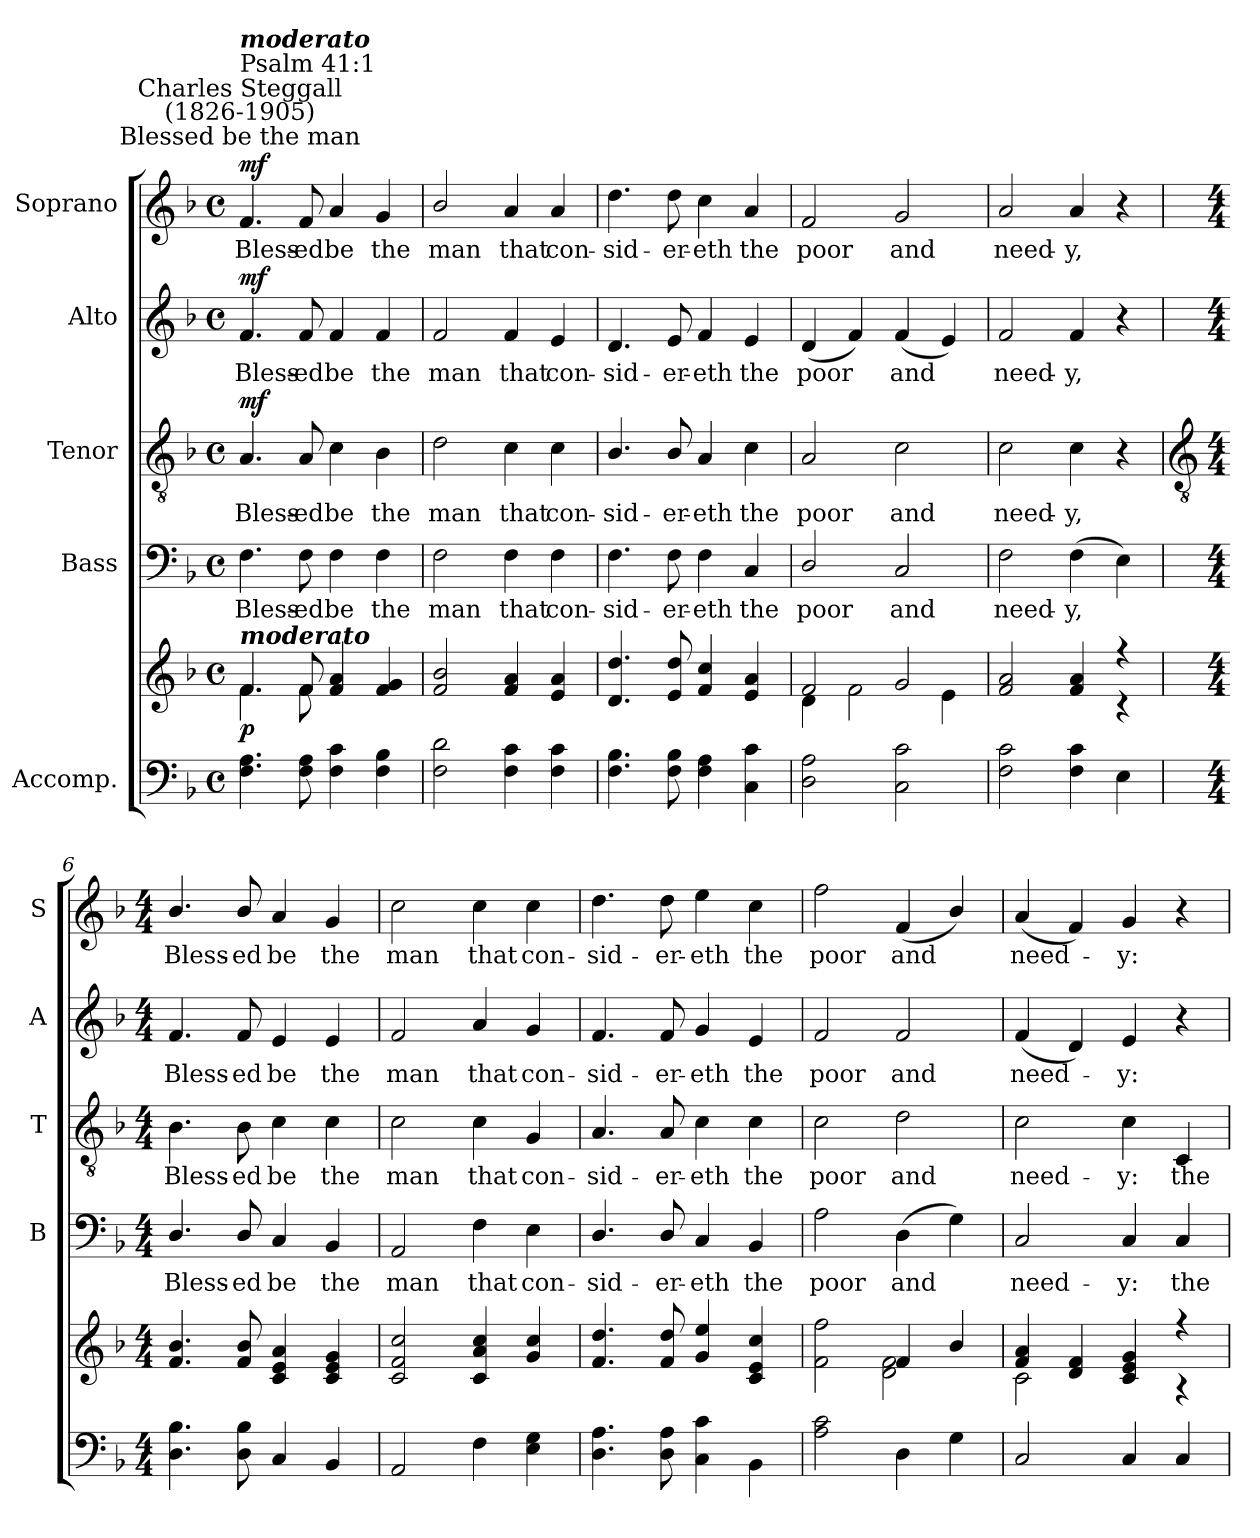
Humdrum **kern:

**kern	**kern	**dynam	**kern	**text	**kern	**text	**dynam	**kern	**text	**dynam	**kern	**text	**dynam
*part5	*part5	*part5	*part4	*part4	*part3	*part3	*part3	*part2	*part2	*part2	*part1	*part1	*part1
*staff6	*staff5	*staff5/6	*staff4	*staff4	*staff3	*staff3	*staff3	*staff2	*staff2	*staff2	*staff1	*staff1	*staff1
*I"Accomp.	*	*	*I"Bass	*	*I"Tenor	*	*	*I"Alto	*	*	*I"Soprano	*	*
*	*	*	*I'B	*	*I'T	*	*	*I'A	*	*	*I'S	*	*
*clefF4	*clefG2	*	*clefF4	*	*clefGv2	*	*	*clefG2	*	*	*clefG2	*	*
*k[b-]	*k[b-]	*	*k[b-]	*	*k[b-]	*	*	*k[b-]	*	*	*k[b-]	*	*
*F:	*F:	*	*F:	*	*F:	*	*	*F:	*	*	*F:	*	*
*M4/4	*M4/4	*	*M4/4	*	*M4/4	*	*	*M4/4	*	*	*M4/4	*	*
*met(c)	*met(c)	*	*met(c)	*	*met(c)	*	*	*met(c)	*	*	*met(c)	*	*
=1	=1	=1	=1	=1	=1	=1	=1	=1	=1	=1	=1	=1	=1
*	*^	*	*	*	*	*	*	*	*	*	*	*	*
!	!	!	!	!	!	!	!	!	!	!	!	!LO:TX:a:cj:t=Blessed be the man	!	!
!	!	!	!	!	!	!	!	!	!	!	!	!LO:TX:a:cj:t=Charles Steggall\n(1826-1905)	!	!
!	!	!	!	!	!	!	!	!	!	!	!	!LO:TX:a:t=Psalm 41&colon;1	!	!
!	!	!	!	!	!	!	!	!	!	!	!	!LO:TX:a:Bi:t=moderato	!	!
!	!LO:TX:a:Bi:t=moderato	!	!	!	!	!	!	!	!	!	!	!	!	!
!	!	!	!LO:DY:b	!	!LO:LY:b	!	!LO:LY:b	!LO:DY:b	!	!LO:LY:b	!LO:DY:b	!	!LO:LY:b	!LO:DY:b
4.F 4.A	4.f	4.f	p	4.F	Bless-	4.A	Bless-	mf	4.f	Bless-	mf	4.f	Bless-	mf
!	!	!	!	!	!LO:LY:b	!	!LO:LY:b	!	!	!LO:LY:b	!	!	!LO:LY:b	!
8F 8A	8f	8f	.	8F	-ed	8A	-ed	.	8f	-ed	.	8f	-ed	.
!	!	!	!	!	!LO:LY:b	!	!LO:LY:b	!	!	!LO:LY:b	!	!	!LO:LY:b	!
4F 4c	4f 4a	2ryy	.	4F	be	4c	be	.	4f	be	.	4a	be	.
!	!	!	!	!	!LO:LY:b	!	!LO:LY:b	!	!	!LO:LY:b	!	!	!LO:LY:b	!
4F 4B-	4f 4g	.	.	4F	the	4B-	the	.	4f	the	.	4g	the	.
=2	=2	=2	=2	=2	=2	=2	=2	=2	=2	=2	=2	=2	=2	=2
!	!	!	!	!	!LO:LY:b	!	!LO:LY:b	!	!	!LO:LY:b	!	!	!LO:LY:b	!
2F 2d	2f/ 2b-/	1ryy	.	2F	man	2d	man	.	2f	man	.	2b-/	man	.
!	!	!	!	!	!LO:LY:b	!	!LO:LY:b	!	!	!LO:LY:b	!	!	!LO:LY:b	!
4F 4c	4f 4a	.	.	4F	that	4c	that	.	4f	that	.	4a	that	.
!	!	!	!	!	!LO:LY:b	!	!LO:LY:b	!	!	!LO:LY:b	!	!	!LO:LY:b	!
4F 4c	4e 4a	.	.	4F	con-	4c	con-	.	4e	con-	.	4a	con-	.
=3	=3	=3	=3	=3	=3	=3	=3	=3	=3	=3	=3	=3	=3	=3
!	!	!	!	!	!LO:LY:b	!	!LO:LY:b	!	!	!LO:LY:b	!	!	!LO:LY:b	!
4.F 4.B-	4.d/ 4.dd/	1ryy	.	4.F	-sid-	4.B-/	-sid-	.	4.d	-sid-	.	4.dd	-sid-	.
!	!	!	!	!	!LO:LY:b	!	!LO:LY:b	!	!	!LO:LY:b	!	!	!LO:LY:b	!
8F 8B-	8e/ 8dd/	.	.	8F	-er-	8B-/	-er-	.	8e	-er-	.	8dd	-er-	.
!	!	!	!	!	!LO:LY:b	!	!LO:LY:b	!	!	!LO:LY:b	!	!	!LO:LY:b	!
4F 4A	4f/ 4cc/	.	.	4F	-eth	4A	-eth	.	4f	-eth	.	4cc	-eth	.
!	!	!	!	!	!LO:LY:b	!	!LO:LY:b	!	!	!LO:LY:b	!	!	!LO:LY:b	!
4C\ 4c\	4e 4a	.	.	4C	the	4c	the	.	4e	the	.	4a	the	.
=4	=4	=4	=4	=4	=4	=4	=4	=4	=4	=4	=4	=4	=4	=4
!	!	!	!	!	!LO:LY:b	!	!LO:LY:b	!	!	!LO:LY:b	!	!	!LO:LY:b	!
2D 2A	2f	4d\	.	2D/	poor	2A	poor	.	(<4d	poor	.	2f	poor	.
.	.	2f\	.	.	.	.	.	.	4f)	.	.	.	.	.
!	!	!	!	!	!LO:LY:b	!	!LO:LY:b	!	!	!LO:LY:b	!	!	!LO:LY:b	!
2C\ 2c\	2g	.	.	2C	and	2c	and	.	(<4f	and	.	2g	and	.
.	.	4e\	.	.	.	.	.	.	4e)	.	.	.	.	.
=5	=5	=5	=5	=5	=5	=5	=5	=5	=5	=5	=5	=5	=5	=5
!	!	!	!	!	!LO:LY:b	!	!LO:LY:b	!	!	!LO:LY:b	!	!	!LO:LY:b	!
2F 2c	2f 2a	2.ryy	.	2F	need-	2c	need-	.	2f	need-	.	2a	need-	.
!	!	!	!	!	!LO:LY:b	!	!LO:LY:b	!	!	!LO:LY:b	!	!	!LO:LY:b	!
4F 4c	4f 4a	.	.	(>4F	-y,	4c	-y,	.	4f	-y,	.	4a	-y,	.
4E	4r	4r	.	4E)	.	4r	.	.	4r	.	.	4r	.	.
!!LO:LB:g=z
=6	=6	=6	=6	=6	=6	=6	=6	=6	=6	=6	=6	=6	=6	=6
*	*	*	*	*	*	*clefGv2	*	*	*	*	*	*	*	*
*M4/4	*M4/4	*	*	*M4/4	*	*M4/4	*	*	*M4/4	*	*	*M4/4	*	*
!	!	!	!	!	!LO:LY:b	!	!LO:LY:b	!	!	!LO:LY:b	!	!	!LO:LY:b	!
4.D 4.B-	4.f/ 4.b-/	1ryy	.	4.D/	Bless-	4.B-	Bless-	.	4.f	Bless-	.	4.b-/	Bless-	.
!	!	!	!	!	!LO:LY:b	!	!LO:LY:b	!	!	!LO:LY:b	!	!	!LO:LY:b	!
8D 8B-	8f/ 8b-/	.	.	8D/	-ed	8B-	-ed	.	8f	-ed	.	8b-/	-ed	.
!	!	!	!	!	!LO:LY:b	!	!LO:LY:b	!	!	!LO:LY:b	!	!	!LO:LY:b	!
4C	4c 4e 4a	.	.	4C	be	4c	be	.	4e	be	.	4a	be	.
!	!	!	!	!	!LO:LY:b	!	!LO:LY:b	!	!	!LO:LY:b	!	!	!LO:LY:b	!
4BB-	4c 4e 4g	.	.	4BB-	the	4c	the	.	4e	the	.	4g	the	.
=7	=7	=7	=7	=7	=7	=7	=7	=7	=7	=7	=7	=7	=7	=7
!	!	!	!	!	!LO:LY:b	!	!LO:LY:b	!	!	!LO:LY:b	!	!	!LO:LY:b	!
2AA	2c 2f 2cc	1ryy	.	2AA	man	2c	man	.	2f	man	.	2cc	man	.
!	!	!	!	!	!LO:LY:b	!	!LO:LY:b	!	!	!LO:LY:b	!	!	!LO:LY:b	!
4F	4c 4a 4cc	.	.	4F	that	4c	that	.	4a	that	.	4cc	that	.
!	!	!	!	!	!LO:LY:b	!	!LO:LY:b	!	!	!LO:LY:b	!	!	!LO:LY:b	!
4E 4G	4g 4cc	.	.	4E	con-	4G	con-	.	4g	con-	.	4cc	con-	.
=8	=8	=8	=8	=8	=8	=8	=8	=8	=8	=8	=8	=8	=8	=8
!	!	!	!	!	!LO:LY:b	!	!LO:LY:b	!	!	!LO:LY:b	!	!	!LO:LY:b	!
4.D 4.A	4.f 4.dd	1ryy	.	4.D/	-sid-	4.A	-sid-	.	4.f	-sid-	.	4.dd	-sid-	.
!	!	!	!	!	!LO:LY:b	!	!LO:LY:b	!	!	!LO:LY:b	!	!	!LO:LY:b	!
8D 8A	8f 8dd	.	.	8D/	-er-	8A	-er-	.	8f	-er-	.	8dd	-er-	.
!	!	!	!	!	!LO:LY:b	!	!LO:LY:b	!	!	!LO:LY:b	!	!	!LO:LY:b	!
4C\ 4c\	4g 4ee	.	.	4C	-eth	4c	-eth	.	4g	-eth	.	4ee	-eth	.
!	!	!	!	!	!LO:LY:b	!	!LO:LY:b	!	!	!LO:LY:b	!	!	!LO:LY:b	!
4BB-\	4c/ 4e/ 4cc/	.	.	4BB-	the	4c	the	.	4e	the	.	4cc	the	.
=9	=9	=9	=9	=9	=9	=9	=9	=9	=9	=9	=9	=9	=9	=9
!	!	!	!	!	!LO:LY:b	!	!LO:LY:b	!	!	!LO:LY:b	!	!	!LO:LY:b	!
2A 2c	2f 2ff	2ryy	.	2A	poor	2c	poor	.	2f	poor	.	2ff	poor	.
!	!	!	!	!	!LO:LY:b	!	!LO:LY:b	!	!	!LO:LY:b	!	!	!LO:LY:b	!
4D	4f	2d\ 2f\	.	(>4D	and	2d	and	.	2f	and	.	(<4f	and	.
4G	4b-/	.	.	4G)	.	.	.	.	.	.	.	4b-/)	.	.
=10	=10	=10	=10	=10	=10	=10	=10	=10	=10	=10	=10	=10	=10	=10
!	!	!	!	!	!LO:LY:b	!	!LO:LY:b	!	!	!LO:LY:b	!	!	!LO:LY:b	!
2C	4f 4a	2c\	.	2C	need-	2c	need-	.	(<4f	need-	.	(<4a	need-	.
.	4d 4f	.	.	.	.	.	.	.	4d)	.	.	4f)	.	.
!	!	!	!	!	!LO:LY:b	!	!LO:LY:b	!	!	!LO:LY:b	!	!	!LO:LY:b	!
4C	4c 4e 4g	4ryy	.	4C	-y:	4c	-y:	.	4e	y:	.	4g	y:	.
!	!	!	!	!	!LO:LY:b	!	!LO:LY:b	!	!	!	!	!	!	!
4C	4r	4r	.	4C	the	4C	the	.	4r	.	.	4r	.	.
*	*v	*v	*	*	*	*	*	*	*	*	*	*	*	*
=	=	=	=	=	=	=	=	=	=	=	=	=	=
*-	*-	*-	*-	*-	*-	*-	*-	*-	*-	*-	*-	*-	*-
